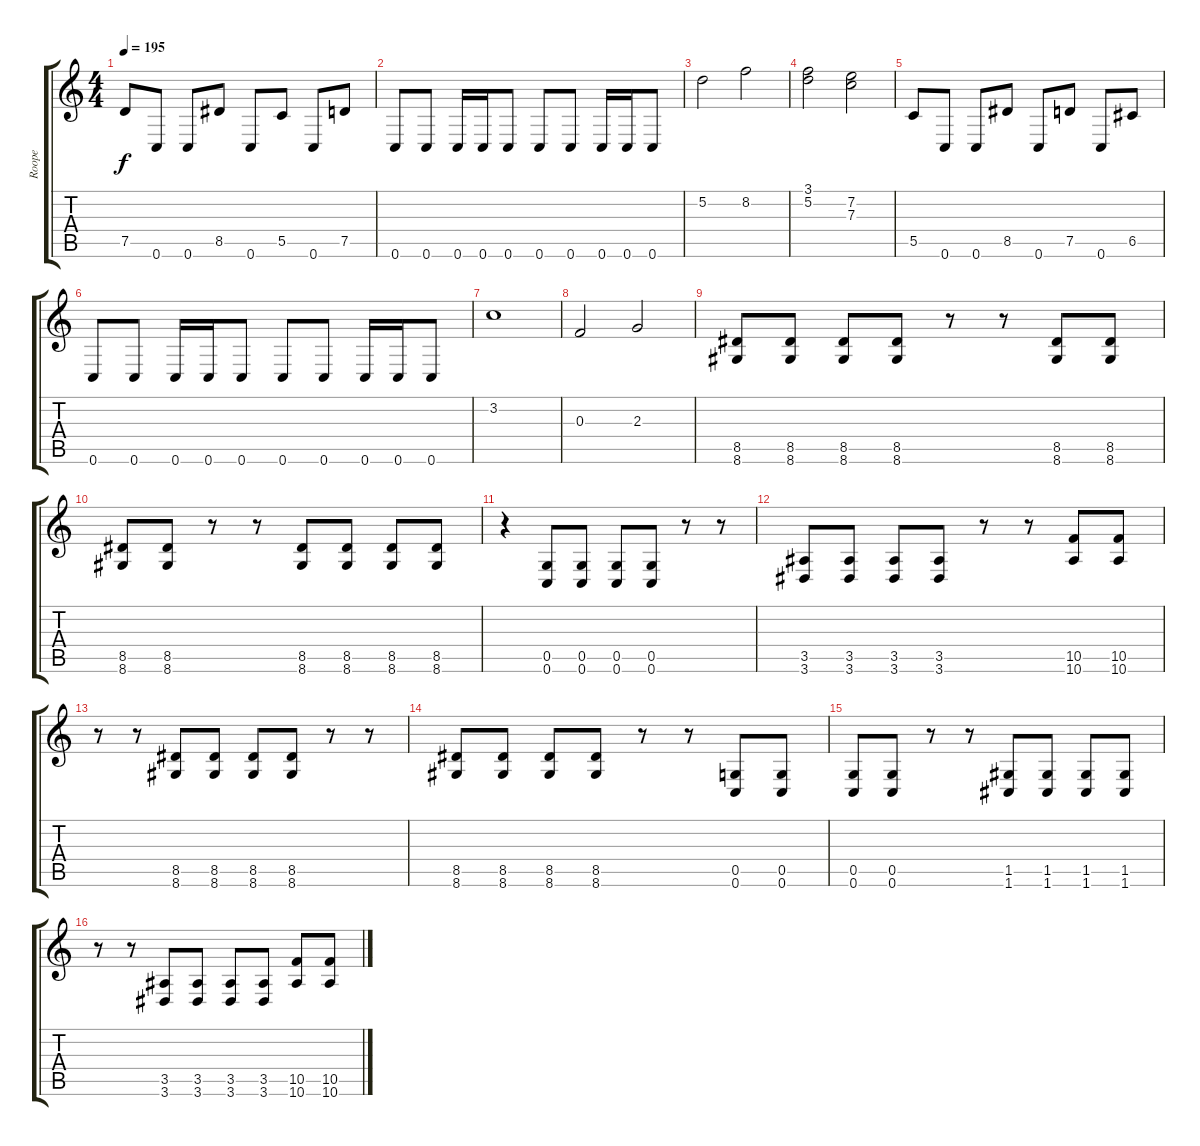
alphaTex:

\track ("Roope" "Roope") {instrument distortionguitar}
\staff {score tabs}
\tuning (D4 A3 F3 C3 G2 C2) {hide}
\ts (4 4)
\tempo 195
\clef g2
\ks c
7.5.8{dy f} 0.6.8 0.6.8 8.5.8 0.6.8 5.5.8 0.6.8 7.5.8 |
0.6.8 0.6.8 0.6.16 0.6.16 0.6.8 0.6.8 0.6.8 0.6.16 0.6.16 0.6.8 |
5.2.2 8.2.2 |
(3.1 5.2).2 (7.2 7.3).2 |
5.5.8 0.6.8 0.6.8 8.5.8 0.6.8 7.5.8 0.6.8 6.5.8 |
0.6.8 0.6.8 0.6.16 0.6.16 0.6.8 0.6.8 0.6.8 0.6.16 0.6.16 0.6.8 |
3.2.1 |
0.3.2 2.3.2 |
(8.5 8.6).8 (8.5 8.6).8 (8.5 8.6).8 (8.5 8.6).8 r.8 r.8 (8.5 8.6).8 (8.5 8.6).8 |
(8.5 8.6).8 (8.5 8.6).8 r.8 r.8 (8.5 8.6).8 (8.5 8.6).8 (8.5 8.6).8 (8.5 8.6).8 |
r.4 (0.5 0.6).8 (0.5 0.6).8 (0.5 0.6).8 (0.5 0.6).8 r.8 r.8 |
(3.5 3.6).8 (3.5 3.6).8 (3.5 3.6).8 (3.5 3.6).8 r.8 r.8 (10.5 10.6).8 (10.5 10.6).8 |
r.8 r.8 (8.5 8.6).8 (8.5 8.6).8 (8.5 8.6).8 (8.5 8.6).8 r.8 r.8 |
(8.5 8.6).8 (8.5 8.6).8 (8.5 8.6).8 (8.5 8.6).8 r.8 r.8 (0.5 0.6).8 (0.5 0.6).8 |
(0.5 0.6).8 (0.5 0.6).8 r.8 r.8 (1.5 1.6).8 (1.5 1.6).8 (1.5 1.6).8 (1.5 1.6).8 |
r.8 r.8 (3.5 3.6).8 (3.5 3.6).8 (3.5 3.6).8 (3.5 3.6).8 (10.5 10.6).8 (10.5 10.6).8
